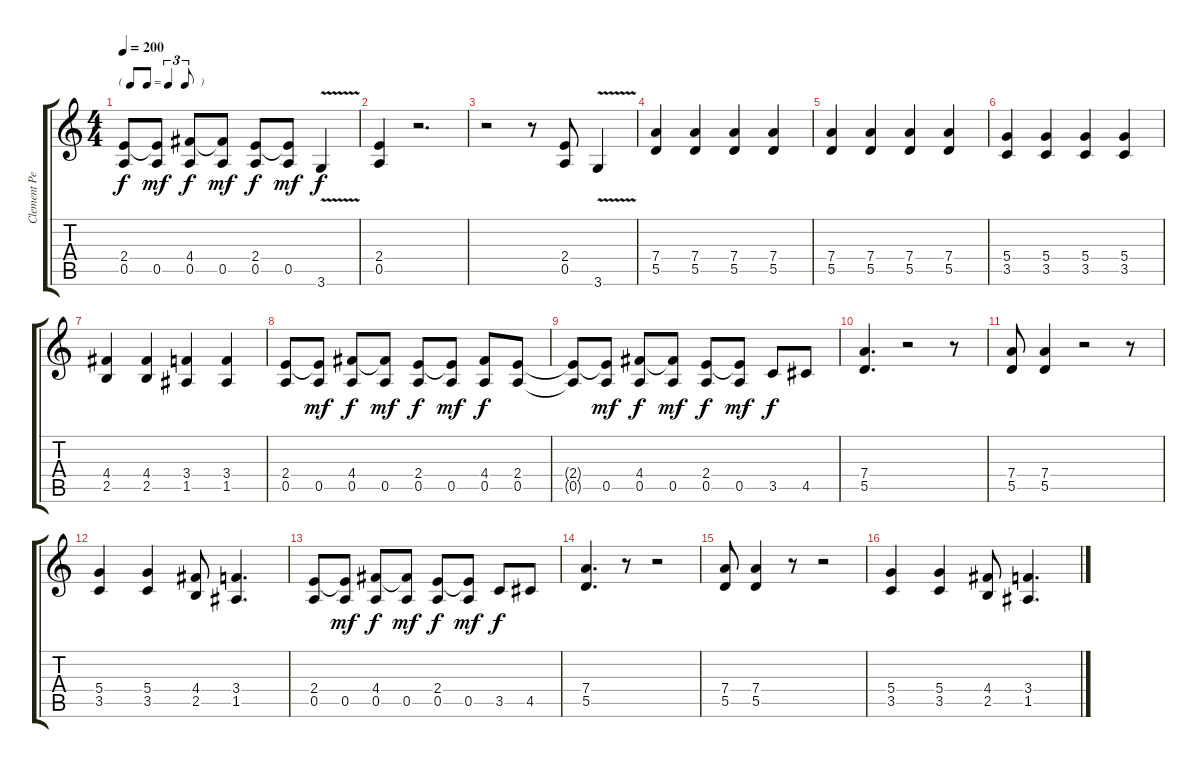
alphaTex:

\track ("Clement Peerens" "Clement Pe") {instrument distortionguitar}
\staff {score tabs}
\tuning (E4 B3 G3 D3 A2 E2) {hide}
\ts (4 4)
\tf triplet8th
\tempo 200
\clef g2
\ks c
(2.4{t} 0.5{t}).8{dy f} (2.4{t} 0.5).8{dy mf} (4.4 0.5).8{dy f} (4.4{t} 0.5).8{dy mf} (2.4 0.5).8{dy f} (2.4{t} 0.5).8{dy mf} 3.6{v}.4{dy f} |
(2.4 0.5).4 r.2{d} |
r.2 r.8 (2.4 0.5).8 3.6{v}.4 |
(7.4 5.5).4 (7.4 5.5).4 (7.4 5.5).4 (7.4 5.5).4 |
(7.4 5.5).4 (7.4 5.5).4 (7.4 5.5).4 (7.4 5.5).4 |
(5.4 3.5).4 (5.4 3.5).4 (5.4 3.5).4 (5.4 3.5).4 |
(4.4 2.5).4 (4.4 2.5).4 (3.4 1.5).4 (3.4 1.5).4 |
(2.4 0.5).8 (2.4{t} 0.5).8{dy mf} (4.4 0.5).8{dy f} (4.4{t} 0.5).8{dy mf} (2.4 0.5).8{dy f} (2.4{t} 0.5).8{dy mf} (4.4 0.5).8{dy f} (2.4 0.5).8 |
(2.4{t} 0.5{t}).8 (2.4{t} 0.5).8{dy mf} (4.4 0.5).8{dy f} (4.4{t} 0.5).8{dy mf} (2.4 0.5).8{dy f} (2.4{t} 0.5).8{dy mf} 3.5.8{dy f} 4.5.8 |
(7.4 5.5).4{d} r.2 r.8 |
(7.4 5.5).8 (7.4 5.5).4 r.2 r.8 |
(5.4 3.5).4 (5.4 3.5).4 (4.4 2.5).8 (3.4 1.5).4{d} |
(2.4 0.5).8 (2.4{t} 0.5).8{dy mf} (4.4 0.5).8{dy f} (4.4{t} 0.5).8{dy mf} (2.4 0.5).8{dy f} (2.4{t} 0.5).8{dy mf} 3.5.8{dy f} 4.5.8 |
(7.4 5.5).4{d} r.8 r.2 |
(7.4 5.5).8 (7.4 5.5).4 r.8 r.2 |
(5.4 3.5).4 (5.4 3.5).4 (4.4 2.5).8 (3.4 1.5).4{d}
